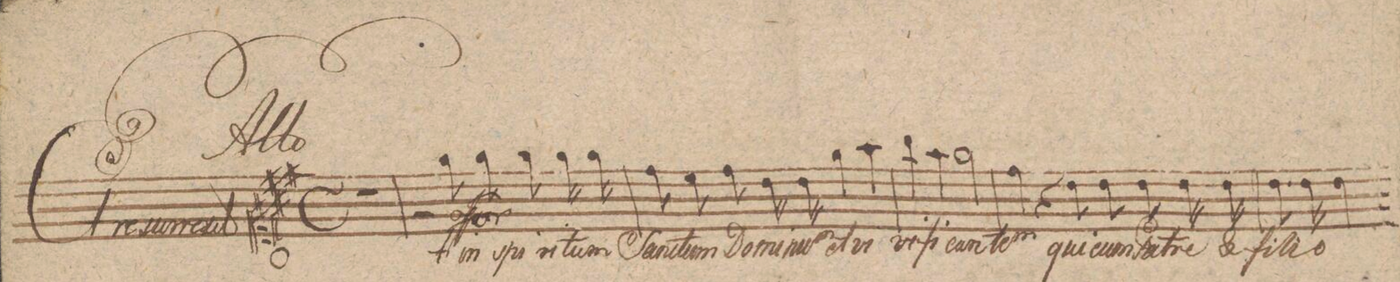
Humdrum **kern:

**kern	**text	**dynam
*I"Canto	*	*
*clefC1	*	*
*k[f#c#g#d#]	*	*
*met(c)	*	*
*M4/4	*	*
1r	.	.
=145	=145	=145
2re	.	.
8ee\	Et	f
8ee\	in	.
8ee\	spi-	.
16ee\	-ri-	.
16ee\	-tum	.
=146	=146	=146
8dd#\	San-	.
8cc#\	-ctum	.
8dd#\	Do-	.
16b\	-mi-	.
16b\	-num	.
4ee\	et	.
4ff#\	vi-	.
=147	=147	=147
4gg#\	-vi-	.
4ff#\	-fi-	.
2ee\	-can-	.
=148	=148	=148
4dd#\	-tem	.
4r	.	.
8b\	qui	.
8b\	cum	.
8b\	Pat-	.
16b\	-re	.
16b\	&	.
=149	=149	=149
8.b\	fi-	.
16b\	-li-	.
4b\	-o	.
*-	*-	*-
